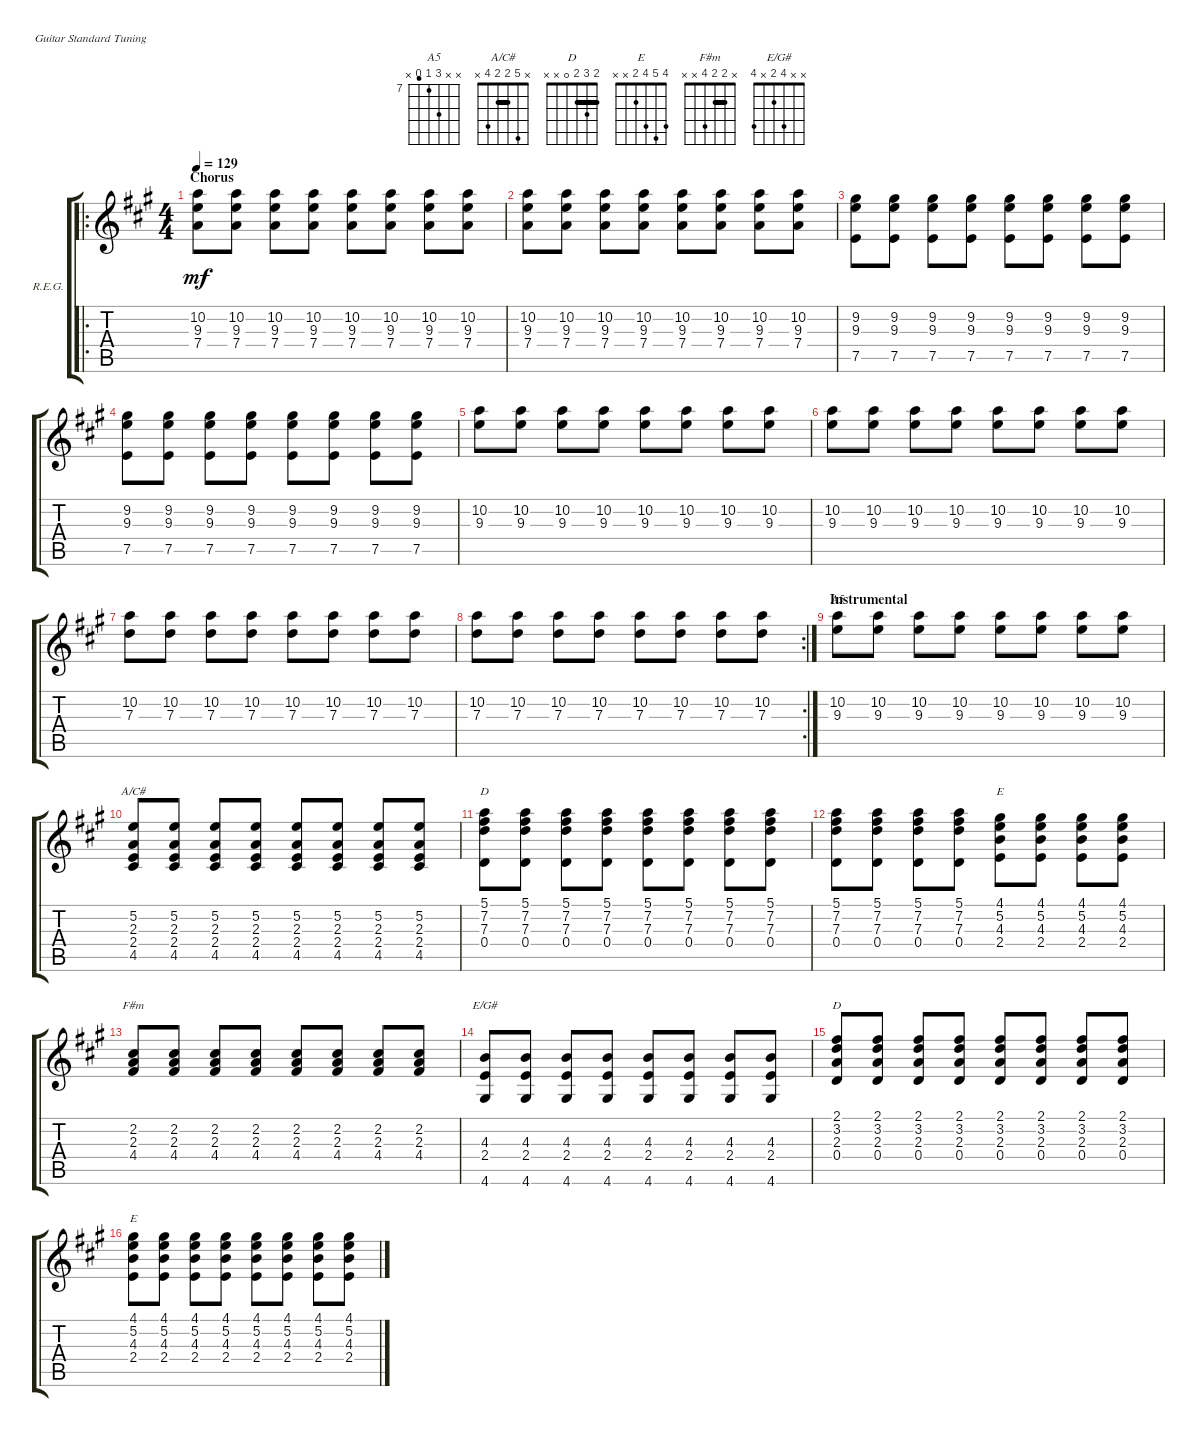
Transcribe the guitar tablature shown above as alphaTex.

\defaultSystemsLayout 4
\bracketExtendMode groupsimilarinstruments
\firstSystemTrackNameOrientation horizontal
\otherSystemsTrackNameOrientation horizontal
\track ("Rhythm Electric Guitar" "R.E.G.") {instrument distortionguitar}
\staff {score tabs}
\tuning (E4 B3 G3 D3 A2 E2)
\chord ("A5" x x 9 7 6 x) {firstfret 7}
\chord ("A/C#" x 5 2 2 4 x) {barre 2}
\chord ("D" 5 7 7 4 x x) {firstfret 5}
\chord ("E" 4 5 4 2 x x)
\chord ("F#m" x 2 2 4 x x) {barre 2}
\chord ("E/G#" x x 4 2 x 4)
\chord ("D" 2 3 2 0 x x) {barre 2}
\ro
\ts (4 4)
\section ("" "Chorus")
\tempo 129
\clef g2
\ks a
(7.4 9.3 10.2).8{dy mf} (10.2 9.3 7.4).8 (10.2 9.3 7.4).8 (10.2 9.3 7.4).8 (10.2 9.3 7.4).8 (10.2 9.3 7.4).8 (10.2 9.3 7.4).8 (10.2 9.3 7.4).8 |
(9.3 10.2 7.4).8 (10.2 9.3 7.4).8 (10.2 9.3 7.4).8 (10.2 9.3 7.4).8 (10.2 9.3 7.4).8 (10.2 9.3 7.4).8 (10.2 9.3 7.4).8 (10.2 9.3 7.4).8 |
(7.5 9.3 9.2).8 (7.5 9.3 9.2).8 (7.5 9.3 9.2).8 (7.5 9.3 9.2).8 (7.5 9.3 9.2).8 (7.5 9.3 9.2).8 (7.5 9.3 9.2).8 (7.5 9.3 9.2).8 |
(7.5 9.2 9.3).8 (7.5 9.2 9.3).8 (7.5 9.2 9.3).8 (7.5 9.2 9.3).8 (7.5 9.2 9.3).8 (7.5 9.3 9.2).8 (7.5 9.2 9.3).8 (7.5 9.3 9.2).8 |
(10.2 9.3).8 (10.2 9.3).8 (10.2 9.3).8 (10.2 9.3).8 (10.2 9.3).8 (10.2 9.3).8 (10.2 9.3).8 (10.2 9.3).8 |
(10.2 9.3).8 (10.2 9.3).8 (10.2 9.3).8 (10.2 9.3).8 (10.2 9.3).8 (10.2 9.3).8 (10.2 9.3).8 (10.2 9.3).8 |
(7.3 10.2).8 (7.3 10.2).8 (7.3 10.2).8 (7.3 10.2).8 (7.3 10.2).8 (7.3 10.2).8 (7.3 10.2).8 (7.3 10.2).8 |
\rc 2
(7.3 10.2).8 (7.3 10.2).8 (7.3 10.2).8 (7.3 10.2).8 (7.3 10.2).8 (7.3 10.2).8 (7.3 10.2).8 (7.3 10.2).8 |
\section ("" "Instrumental")
(9.3 10.2).8{ch "A5"} (9.3 10.2).8 (9.3 10.2).8 (9.3 10.2).8 (9.3 10.2).8 (9.3 10.2).8 (9.3 10.2).8 (9.3 10.2).8 |
(5.2 2.4 2.3 4.5).8{ch "A/C#"} (5.2 2.3 2.4 4.5).8 (5.2 2.4 2.3 4.5).8 (5.2 2.3 2.4 4.5).8 (5.2 2.4 2.3 4.5).8 (5.2 2.3 2.4 4.5).8 (5.2 2.4 2.3 4.5).8 (5.2 2.3 2.4 4.5).8 |
(0.4 7.3 7.2 5.1).8{ch "D"} (0.4 7.3 7.2 5.1).8 (5.1 7.2 7.3 0.4).8 (5.1 7.2 7.3 0.4).8 (5.1 7.2 7.3 0.4).8 (5.1 7.2 7.3 0.4).8 (5.1 7.2 7.3 0.4).8 (5.1 7.2 7.3 0.4).8 |
(0.4 7.3 7.2 5.1).8 (0.4 7.3 7.2 5.1).8 (0.4 7.3 7.2 5.1).8 (0.4 7.3 7.2 5.1).8 (2.4 4.3 5.2 4.1).8{ch "E"} (4.1 5.2 4.3 2.4).8 (4.1 5.2 4.3 2.4).8 (4.1 5.2 4.3 2.4).8 |
(4.4 2.3 2.2).8{ch "F#m"} (2.3 2.2 4.4).8 (2.3 2.2 4.4).8 (2.3 2.2 4.4).8 (2.3 2.2 4.4).8 (2.3 2.2 4.4).8 (2.3 2.2 4.4).8 (2.3 2.2 4.4).8 |
(4.6 2.4 4.3).8{ch "E/G#"} (4.3 2.4 4.6).8 (4.3 2.4 4.6).8 (4.3 2.4 4.6).8 (4.3 2.4 4.6).8 (4.3 2.4 4.6).8 (4.3 2.4 4.6).8 (4.3 2.4 4.6).8 |
(0.4 2.3 3.2 2.1).8{ch "D"} (0.4 2.1 3.2 2.3).8 (0.4 2.1 2.3 3.2).8 (0.4 2.1 2.3 3.2).8 (0.4 2.1 2.3 3.2).8 (0.4 2.1 2.3 3.2).8 (0.4 2.1 2.3 3.2).8 (0.4 2.3 3.2 2.1).8 |
(2.4 4.3 5.2 4.1).8{ch "E"} (4.1 5.2 4.3 2.4).8 (4.1 5.2 4.3 2.4).8 (2.4 4.3 5.2 4.1).8 (4.1 5.2 4.3 2.4).8 (4.1 5.2 4.3 2.4).8 (4.1 5.2 4.3 2.4).8 (4.1 5.2 4.3 2.4).8
